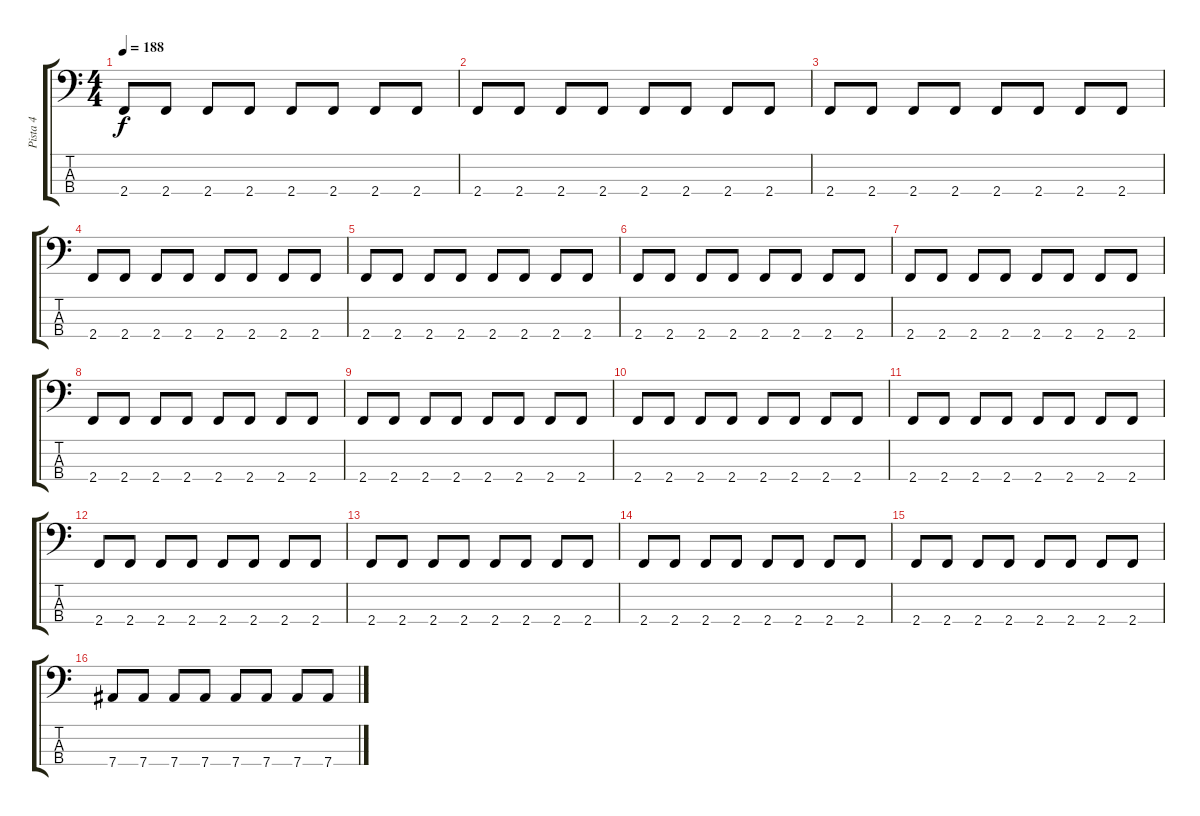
\track ("Pista 4" "Pista 4") {instrument electricbassfinger}
\staff {score tabs}
\tuning (Gb2 Db2 Ab1 Eb1) {hide}
\ts (4 4)
\tempo 188
\clef f4
\ks c
2.4.8{dy f} 2.4.8 2.4.8 2.4.8 2.4.8 2.4.8 2.4.8 2.4.8 |
2.4.8 2.4.8 2.4.8 2.4.8 2.4.8 2.4.8 2.4.8 2.4.8 |
2.4.8 2.4.8 2.4.8 2.4.8 2.4.8 2.4.8 2.4.8 2.4.8 |
2.4.8 2.4.8 2.4.8 2.4.8 2.4.8 2.4.8 2.4.8 2.4.8 |
2.4.8 2.4.8 2.4.8 2.4.8 2.4.8 2.4.8 2.4.8 2.4.8 |
2.4.8 2.4.8 2.4.8 2.4.8 2.4.8 2.4.8 2.4.8 2.4.8 |
2.4.8 2.4.8 2.4.8 2.4.8 2.4.8 2.4.8 2.4.8 2.4.8 |
2.4.8 2.4.8 2.4.8 2.4.8 2.4.8 2.4.8 2.4.8 2.4.8 |
2.4.8 2.4.8 2.4.8 2.4.8 2.4.8 2.4.8 2.4.8 2.4.8 |
2.4.8 2.4.8 2.4.8 2.4.8 2.4.8 2.4.8 2.4.8 2.4.8 |
2.4.8 2.4.8 2.4.8 2.4.8 2.4.8 2.4.8 2.4.8 2.4.8 |
2.4.8 2.4.8 2.4.8 2.4.8 2.4.8 2.4.8 2.4.8 2.4.8 |
2.4.8 2.4.8 2.4.8 2.4.8 2.4.8 2.4.8 2.4.8 2.4.8 |
2.4.8 2.4.8 2.4.8 2.4.8 2.4.8 2.4.8 2.4.8 2.4.8 |
2.4.8 2.4.8 2.4.8 2.4.8 2.4.8 2.4.8 2.4.8 2.4.8 |
7.4.8 7.4.8 7.4.8 7.4.8 7.4.8 7.4.8 7.4.8 7.4.8
